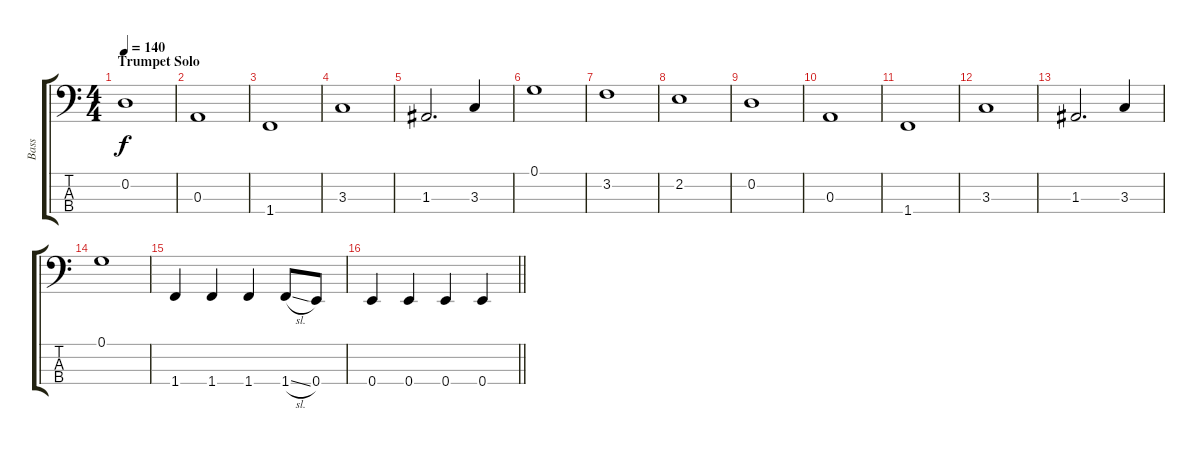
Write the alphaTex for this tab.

\track ("Bass" "Bass") {instrument electricbassfinger}
\staff {score tabs}
\tuning (G2 D2 A1 E1) {hide}
\ts (4 4)
\section ("" "Trumpet Solo")
\tempo 140
\clef f4
\ks c
0.2.1{dy f} |
0.3.1 |
1.4.1 |
3.3.1 |
1.3.2{d} 3.3.4 |
0.1.1 |
3.2.1 |
2.2.1 |
0.2.1 |
0.3.1 |
1.4.1 |
3.3.1 |
1.3.2{d} 3.3.4 |
0.1.1 |
1.4.4 1.4.4 1.4.4 1.4{sl}.8 0.4.8 |
\barLineRight lightlight
0.4.4 0.4.4 0.4.4 0.4.4
